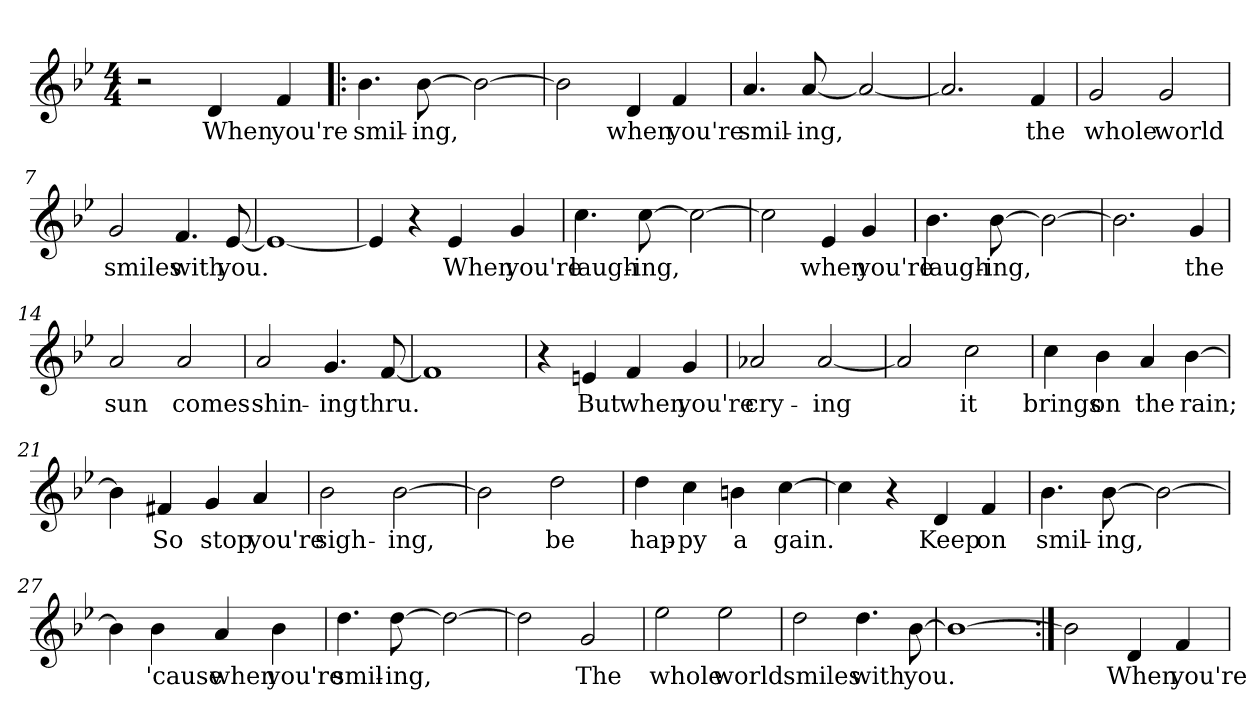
**kern	**text
*part1	*part1
*staff1	*staff1
*clefG2	*
*k[b-e-]	*
*B-:	*
*M4/4	*
=1	=1
2r	.
4d/	When
4f/	you're
=2!|:	=2!|:
4.b-\	smil-
[8b-\	-ing,
2b-\_	.
=3	=3
2b-\]	.
4d/	when
4f/	you're
=4	=4
4.a/	smil-
[8a/	-ing,
2a/_	.
=5	=5
2.a/]	.
4f/	the
!!LO:LB:g=z
=6	=6
2g/	whole
2g/	world
=7	=7
2g/	smiles
4.f/	with
[8e-/	you.
=8	=8
1e-_	.
=9	=9
4e-/]	.
4r	.
4e-/	When
4g/	you're
!!LO:LB:g=z
=10	=10
4.cc\	laugh-
[8cc\	-ing,
2cc\_	.
=11	=11
2cc\]	.
4e-/	when
4g/	you're
=12	=12
4.b-\	laugh-
[8b-\	-ing,
2b-\_	.
=13	=13
2.b-\]	.
4g/	the
!!LO:LB:g=z
=14	=14
2a/	sun
2a/	comes
=15	=15
2a/	shin-
4.g/	-ing
[8f/	thru.
=16	=16
1f]	.
=17	=17
4r	.
4en/	But
4f/	when
4g/	you're
!!LO:LB:g=z
=18	=18
2a-X/	cry-
[2a-/	-ing
=19	=19
2a-/]	.
2cc\	it
=20	=20
4cc\	brings
4b-\	on
4a/	the
[4b-\	rain;
=21	=21
4b-\]	.
4f#X/	So
4g/	stop
4a/	you're
!!LO:LB:g=z
=22	=22
2b-\	sigh-
[2b-\	-ing,
=23	=23
2b-\]	.
2dd\	be
=24	=24
4dd\	hap-
4cc\	-py
4bn\	a
[4cc\	gain.
=25	=25
4cc\]	.
4r	.
4d/	Keep
4f/	on
!!LO:LB:g=z
=26	=26
4.b-\	smil-
[8b-\	-ing,
2b-\_	.
=27	=27
4b-\]	.
4b-\	'cause
4a/	when
4b-\	you're
=28	=28
4.dd\	smil-
[8dd\	-ing,
2dd\_	.
=29	=29
2dd\]	.
2g/	The
!!LO:LB:g=z
=30	=30
2ee-\	whole
2ee-\	world
=31	=31
2dd\	smiles
4.dd\	with
[8b-\	you.
=32	=32
1b-_	.
=33:|!	=33:|!
2b-\]	.
4d/	When
4f/	you're
=	=
*-	*-
